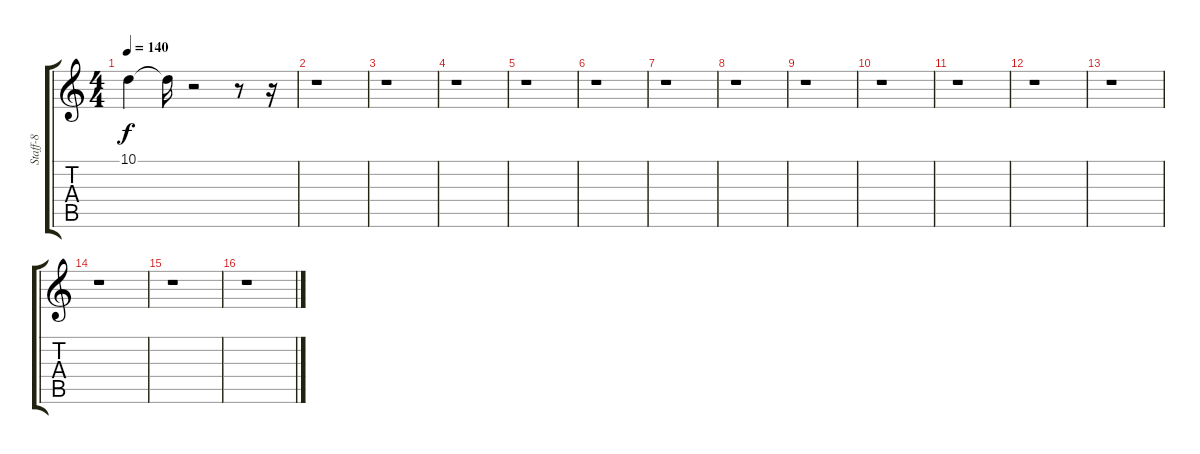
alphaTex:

\track ("Staff-8" "Staff-8") {instrument reversecymbal}
\staff {score tabs}
\tuning (E4 B3 G3 D3 A2 E2) {hide}
\ts (4 4)
\tempo 140
\clef g2
\ks c
10.1{t}.4{dy f} 10.1{t}.16 r.2 r.8 r.16 |
r.1 |
r.1 |
r.1 |
r.1 |
r.1 |
r.1 |
r.1 |
r.1 |
r.1 |
r.1 |
r.1 |
r.1 |
r.1 |
r.1 |
r.1
